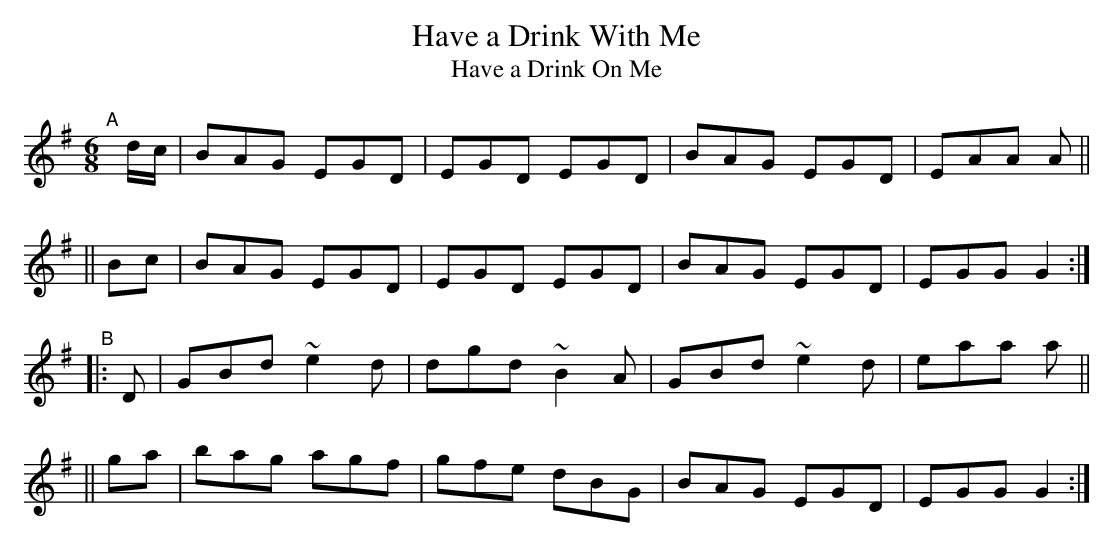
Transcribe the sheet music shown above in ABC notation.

X:1
T: Have a Drink With Me
T: Have a Drink On Me
M: 6/8
L: 1/8
K: G
"^A"[|]\
 d/c/ | BAG EGD | EGD EGD | BAG EGD | EAA A ||
|| Bc | BAG EGD | EGD EGD | BAG EGD | EGG G2 :|
"^B"\
|:  D | GBd ~e2d | dgd ~B2A | GBd ~e2d | eaa a  ||
|| ga | bag  agf | gfe  dBG | BAG  EGD | EGG G2 :|
